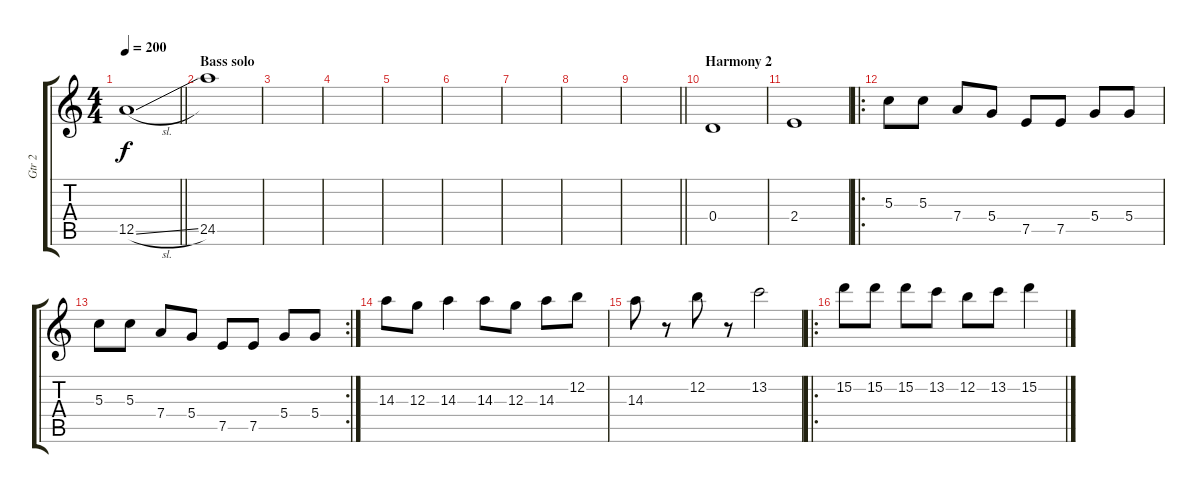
\track ("Gtr 2" "Gtr 2") {instrument overdrivenguitar}
\staff {score tabs}
\tuning (E4 B3 G3 D3 A2 E2) {hide}
\ts (4 4)
\tempo 200
\clef g2
\barLineRight lightlight
\ks c
12.5{sl}.1{dy f} |
\section ("" "Bass solo")
24.5.1 |
|
|
|
|
|
|
\barLineRight lightlight
|
\section ("" "Harmony 2")
0.4.1 |
2.4.1 |
\ro
5.3.8 5.3.8 7.4.8 5.4.8 7.5.8 7.5.8 5.4.8 5.4.8 |
\rc 2
5.3.8 5.3.8 7.4.8 5.4.8 7.5.8 7.5.8 5.4.8 5.4.8 |
14.3.8 12.3.8 14.3.4 14.3.8 12.3.8 14.3.8 12.2.8 |
14.3.8 r.8 12.2.8 r.8 13.2.2 |
\ro
15.2.8 15.2.8 15.2.8 13.2.8 12.2.8 13.2.8 15.2.4
